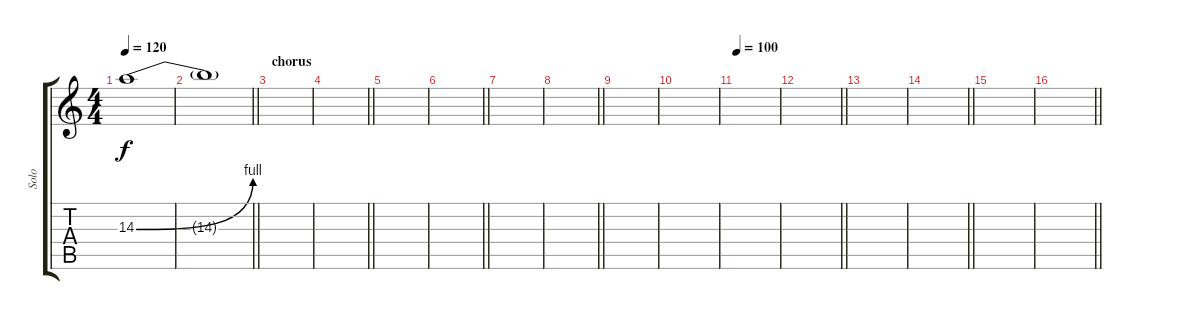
\track ("Solo" "Solo") {instrument electricguitarclean}
\staff {score tabs}
\tuning (E4 B3 G3 D3 A2 E2) {hide}
\ts (4 4)
\tempo 120
\clef g2
\ks c
14.3{be (bend 0 0 60 4)}.1{dy f} |
\barLineRight lightlight
14.3{t}.1 |
\section ("" "chorus")
|
\barLineRight lightlight
|
|
\barLineRight lightlight
|
|
\barLineRight lightlight
|
|
|
\tempo 100
|
\barLineRight lightlight
|
|
\barLineRight lightlight
|
|
\barLineRight lightlight
